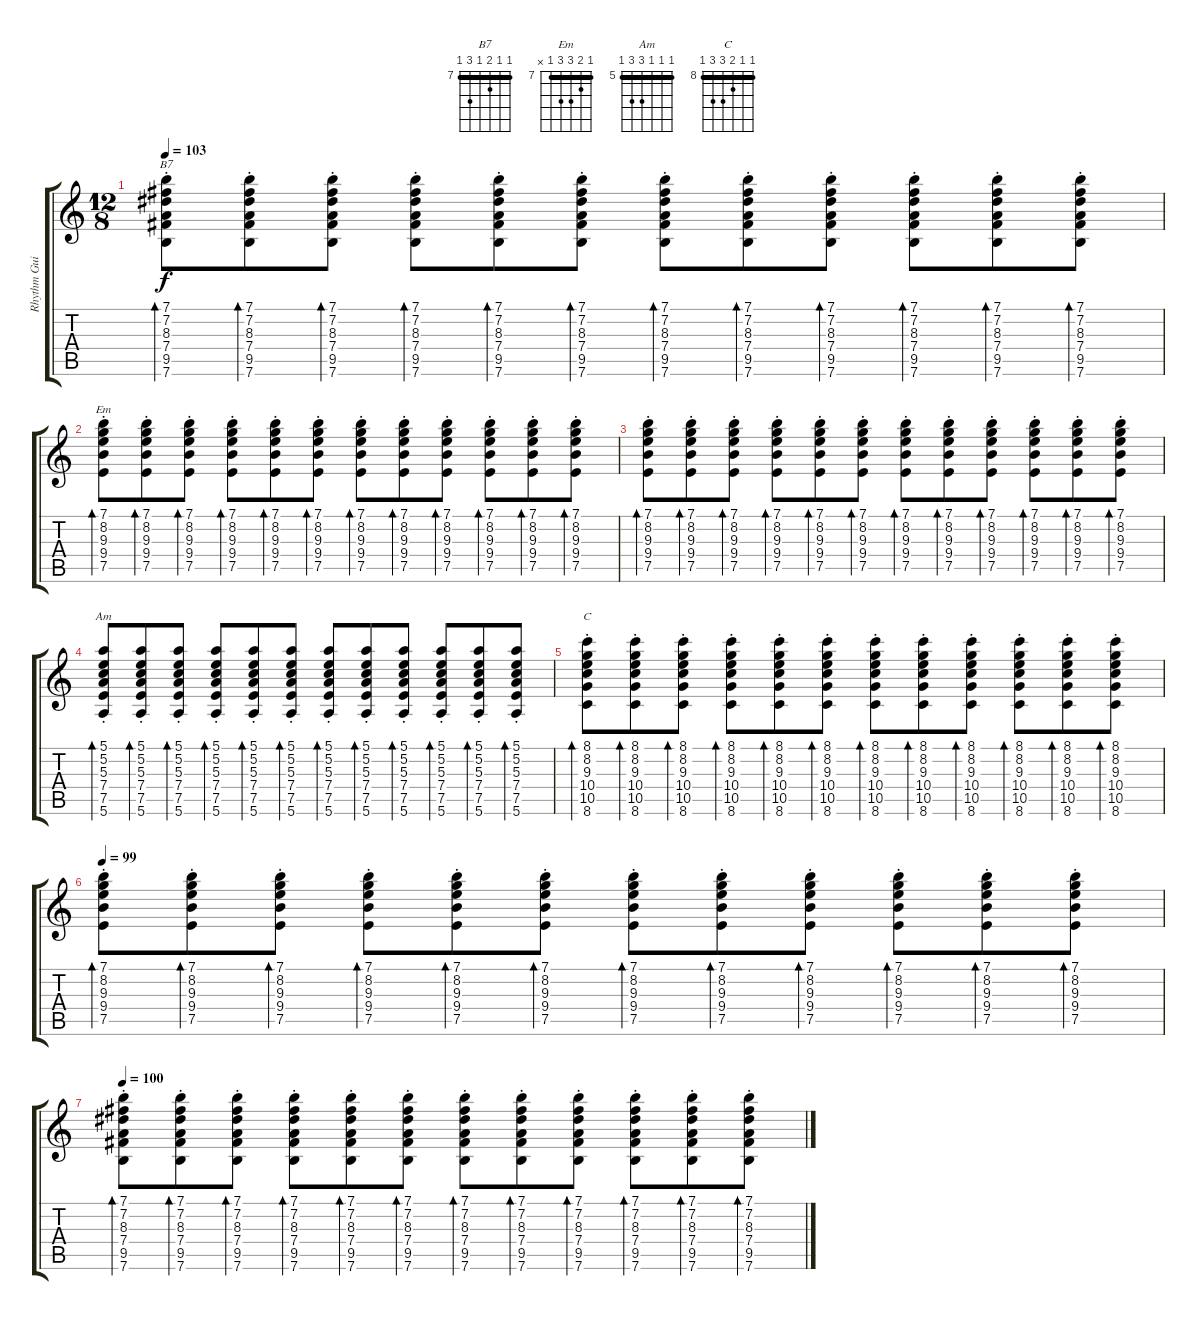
\track ("Rhythm Guitar (T. Fogerty)" "Rhythm Gui") {instrument electricguitarjazz}
\staff {score tabs}
\tuning (E4 B3 G3 D3 A2 E2) {hide}
\chord ("B7" 7 7 8 7 9 7) {firstfret 7 barre 7}
\chord ("Em" 7 8 9 9 7 x) {firstfret 7 barre 7}
\chord ("Am" 5 5 5 7 7 5) {firstfret 5 barre 5}
\chord ("C" 8 8 9 10 10 8) {firstfret 8 barre 8}
\ts (12 8)
\tempo 100
\tempo 103
\clef g2
\ks c
(7.1{st} 7.2{st} 8.3{st} 7.4{st} 9.5{st} 7.6{st}).8{bd 60 ch "B7" dy f} (7.1{st} 7.2{st} 8.3{st} 7.4{st} 9.5{st} 7.6{st}).8{bd 60} (7.1{st} 7.2{st} 8.3{st} 7.4{st} 9.5{st} 7.6{st}).8{bd 60} (7.1{st} 7.2{st} 8.3{st} 7.4{st} 9.5{st} 7.6{st}).8{bd 60} (7.1{st} 7.2{st} 8.3{st} 7.4{st} 9.5{st} 7.6{st}).8{bd 60} (7.1{st} 7.2{st} 8.3{st} 7.4{st} 9.5{st} 7.6{st}).8{bd 60} (7.1{st} 7.2{st} 8.3{st} 7.4{st} 9.5{st} 7.6{st}).8{bd 60} (7.1{st} 7.2{st} 8.3{st} 7.4{st} 9.5{st} 7.6{st}).8{bd 60} (7.1{st} 7.2{st} 8.3{st} 7.4{st} 9.5{st} 7.6{st}).8{bd 60} (7.1{st} 7.2{st} 8.3{st} 7.4{st} 9.5{st} 7.6{st}).8{bd 60} (7.1{st} 7.2{st} 8.3{st} 7.4{st} 9.5{st} 7.6{st}).8{bd 60} (7.1{st} 7.2{st} 8.3{st} 7.4{st} 9.5{st} 7.6{st}).8{bd 60} |
(7.1{st} 8.2{st} 9.3{st} 9.4{st} 7.5{st}).8{bd 60 ch "Em"} (7.1{st} 8.2{st} 9.3{st} 9.4{st} 7.5{st}).8{bd 60} (7.1{st} 8.2{st} 9.3{st} 9.4{st} 7.5{st}).8{bd 60} (7.1{st} 8.2{st} 9.3{st} 9.4{st} 7.5{st}).8{bd 60} (7.1{st} 8.2{st} 9.3{st} 9.4{st} 7.5{st}).8{bd 60} (7.1{st} 8.2{st} 9.3{st} 9.4{st} 7.5{st}).8{bd 60} (7.1{st} 8.2{st} 9.3{st} 9.4{st} 7.5{st}).8{bd 60} (7.1{st} 8.2{st} 9.3{st} 9.4{st} 7.5{st}).8{bd 60} (7.1{st} 8.2{st} 9.3{st} 9.4{st} 7.5{st}).8{bd 60} (7.1{st} 8.2{st} 9.3{st} 9.4{st} 7.5{st}).8{bd 60} (7.1{st} 8.2{st} 9.3{st} 9.4{st} 7.5{st}).8{bd 60} (7.1{st} 8.2{st} 9.3{st} 9.4{st} 7.5{st}).8{bd 60} |
(7.1{st} 8.2{st} 9.3{st} 9.4{st} 7.5{st}).8{bd 60} (7.1{st} 8.2{st} 9.3{st} 9.4{st} 7.5{st}).8{bd 60} (7.1{st} 8.2{st} 9.3{st} 9.4{st} 7.5{st}).8{bd 60} (7.1{st} 8.2{st} 9.3{st} 9.4{st} 7.5{st}).8{bd 60} (7.1{st} 8.2{st} 9.3{st} 9.4{st} 7.5{st}).8{bd 60} (7.1{st} 8.2{st} 9.3{st} 9.4{st} 7.5{st}).8{bd 60} (7.1{st} 8.2{st} 9.3{st} 9.4{st} 7.5{st}).8{bd 60} (7.1{st} 8.2{st} 9.3{st} 9.4{st} 7.5{st}).8{bd 60} (7.1{st} 8.2{st} 9.3{st} 9.4{st} 7.5{st}).8{bd 60} (7.1{st} 8.2{st} 9.3{st} 9.4{st} 7.5{st}).8{bd 60} (7.1{st} 8.2{st} 9.3{st} 9.4{st} 7.5{st}).8{bd 60} (7.1{st} 8.2{st} 9.3{st} 9.4{st} 7.5{st}).8{bd 60} |
(5.1{st} 5.2{st} 5.3{st} 7.4{st} 7.5{st} 5.6{st}).8{bd 60 ch "Am"} (5.1{st} 5.2{st} 5.3{st} 7.4{st} 7.5{st} 5.6{st}).8{bd 60} (5.1{st} 5.2{st} 5.3{st} 7.4{st} 7.5{st} 5.6{st}).8{bd 60} (5.1{st} 5.2{st} 5.3{st} 7.4{st} 7.5{st} 5.6{st}).8{bd 60} (5.1{st} 5.2{st} 5.3{st} 7.4{st} 7.5{st} 5.6{st}).8{bd 60} (5.1{st} 5.2{st} 5.3{st} 7.4{st} 7.5{st} 5.6{st}).8{bd 60} (5.1{st} 5.2{st} 5.3{st} 7.4{st} 7.5{st} 5.6{st}).8{bd 60} (5.1{st} 5.2{st} 5.3{st} 7.4{st} 7.5{st} 5.6{st}).8{bd 60} (5.1{st} 5.2{st} 5.3{st} 7.4{st} 7.5{st} 5.6{st}).8{bd 60} (5.1{st} 5.2{st} 5.3{st} 7.4{st} 7.5{st} 5.6{st}).8{bd 60} (5.1{st} 5.2{st} 5.3{st} 7.4{st} 7.5{st} 5.6{st}).8{bd 60} (5.1{st} 5.2{st} 5.3{st} 7.4{st} 7.5{st} 5.6{st}).8{bd 60} |
(8.1{st} 8.2{st} 9.3{st} 10.4{st} 10.5{st} 8.6{st}).8{bd 60 ch "C"} (8.1{st} 8.2{st} 9.3{st} 10.4{st} 10.5{st} 8.6{st}).8{bd 60} (8.1{st} 8.2{st} 9.3{st} 10.4{st} 10.5{st} 8.6{st}).8{bd 60} (8.1{st} 8.2{st} 9.3{st} 10.4{st} 10.5{st} 8.6{st}).8{bd 60} (8.1{st} 8.2{st} 9.3{st} 10.4{st} 10.5{st} 8.6{st}).8{bd 60} (8.1{st} 8.2{st} 9.3{st} 10.4{st} 10.5{st} 8.6{st}).8{bd 60} (8.1{st} 8.2{st} 9.3{st} 10.4{st} 10.5{st} 8.6{st}).8{bd 60} (8.1{st} 8.2{st} 9.3{st} 10.4{st} 10.5{st} 8.6{st}).8{bd 60} (8.1{st} 8.2{st} 9.3{st} 10.4{st} 10.5{st} 8.6{st}).8{bd 60} (8.1{st} 8.2{st} 9.3{st} 10.4{st} 10.5{st} 8.6{st}).8{bd 60} (8.1{st} 8.2{st} 9.3{st} 10.4{st} 10.5{st} 8.6{st}).8{bd 60} (8.1{st} 8.2{st} 9.3{st} 10.4{st} 10.5{st} 8.6{st}).8{bd 60} |
\tempo 99
(7.1{st} 8.2{st} 9.3{st} 9.4{st} 7.5{st}).8{bd 60} (7.1{st} 8.2{st} 9.3{st} 9.4{st} 7.5{st}).8{bd 60} (7.1{st} 8.2{st} 9.3{st} 9.4{st} 7.5{st}).8{bd 60} (7.1{st} 8.2{st} 9.3{st} 9.4{st} 7.5{st}).8{bd 60} (7.1{st} 8.2{st} 9.3{st} 9.4{st} 7.5{st}).8{bd 60} (7.1{st} 8.2{st} 9.3{st} 9.4{st} 7.5{st}).8{bd 60} (7.1{st} 8.2{st} 9.3{st} 9.4{st} 7.5{st}).8{bd 60} (7.1{st} 8.2{st} 9.3{st} 9.4{st} 7.5{st}).8{bd 60} (7.1{st} 8.2{st} 9.3{st} 9.4{st} 7.5{st}).8{bd 60} (7.1{st} 8.2{st} 9.3{st} 9.4{st} 7.5{st}).8{bd 60} (7.1{st} 8.2{st} 9.3{st} 9.4{st} 7.5{st}).8{bd 60} (7.1{st} 8.2{st} 9.3{st} 9.4{st} 7.5{st}).8{bd 60} |
\tempo 100
(7.1{st} 7.2{st} 8.3{st} 7.4{st} 9.5{st} 7.6{st}).8{bd 60} (7.1{st} 7.2{st} 8.3{st} 7.4{st} 9.5{st} 7.6{st}).8{bd 60} (7.1{st} 7.2{st} 8.3{st} 7.4{st} 9.5{st} 7.6{st}).8{bd 60} (7.1{st} 7.2{st} 8.3{st} 7.4{st} 9.5{st} 7.6{st}).8{bd 60} (7.1{st} 7.2{st} 8.3{st} 7.4{st} 9.5{st} 7.6{st}).8{bd 60} (7.1{st} 7.2{st} 8.3{st} 7.4{st} 9.5{st} 7.6{st}).8{bd 60} (7.1{st} 7.2{st} 8.3{st} 7.4{st} 9.5{st} 7.6{st}).8{bd 60} (7.1{st} 7.2{st} 8.3{st} 7.4{st} 9.5{st} 7.6{st}).8{bd 60} (7.1{st} 7.2{st} 8.3{st} 7.4{st} 9.5{st} 7.6{st}).8{bd 60} (7.1{st} 7.2{st} 8.3{st} 7.4{st} 9.5{st} 7.6{st}).8{bd 60} (7.1{st} 7.2{st} 8.3{st} 7.4{st} 9.5{st} 7.6{st}).8{bd 60} (7.1{st} 7.2{st} 8.3{st} 7.4{st} 9.5{st} 7.6{st}).8{bd 60}
